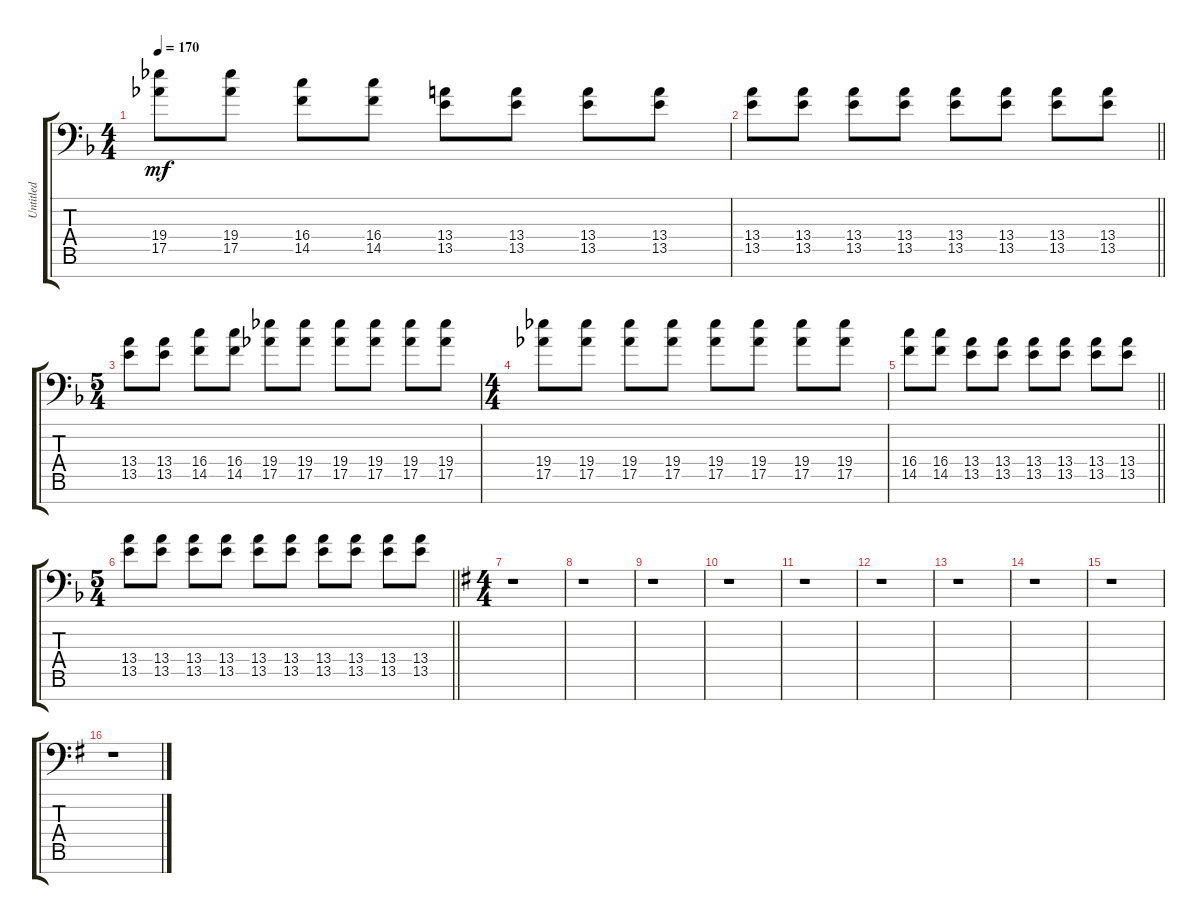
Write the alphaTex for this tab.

\track ("Untitled" "Untitled") {instrument distortionguitar}
\staff {score tabs}
\tuning (Bb3 F3 Db3 Ab2 Eb2 Bb1 F1) {hide}
\ts (4 4)
\tempo 170
\clef f4
\ks f
(19.4 17.5).8{dy mf} (19.4 17.5).8 (16.4 14.5).8 (16.4 14.5).8 (13.4 13.5).8 (13.4 13.5).8 (13.4 13.5).8 (13.4 13.5).8 |
\barLineRight lightlight
(13.4 13.5).8 (13.4 13.5).8 (13.4 13.5).8 (13.4 13.5).8 (13.4 13.5).8 (13.4 13.5).8 (13.4 13.5).8 (13.4 13.5).8 |
\ts (5 4)
(13.4 13.5).8 (13.4 13.5).8 (16.4 14.5).8 (16.4 14.5).8 (19.4 17.5).8 (19.4 17.5).8 (19.4 17.5).8 (19.4 17.5).8 (19.4 17.5).8 (19.4 17.5).8 |
\ts (4 4)
(19.4 17.5).8 (19.4 17.5).8 (19.4 17.5).8 (19.4 17.5).8 (19.4 17.5).8 (19.4 17.5).8 (19.4 17.5).8 (19.4 17.5).8 |
\barLineRight lightlight
(16.4 14.5).8 (16.4 14.5).8 (13.4 13.5).8 (13.4 13.5).8 (13.4 13.5).8 (13.4 13.5).8 (13.4 13.5).8 (13.4 13.5).8 |
\ts (5 4)
\barLineRight lightlight
(13.4 13.5).8 (13.4 13.5).8 (13.4 13.5).8 (13.4 13.5).8 (13.4 13.5).8 (13.4 13.5).8 (13.4 13.5).8 (13.4 13.5).8 (13.4 13.5).8 (13.4 13.5).8 |
\ts (4 4)
\ks g
r.1 |
r.1 |
r.1 |
r.1 |
r.1 |
r.1 |
r.1 |
r.1 |
r.1 |
r.1
